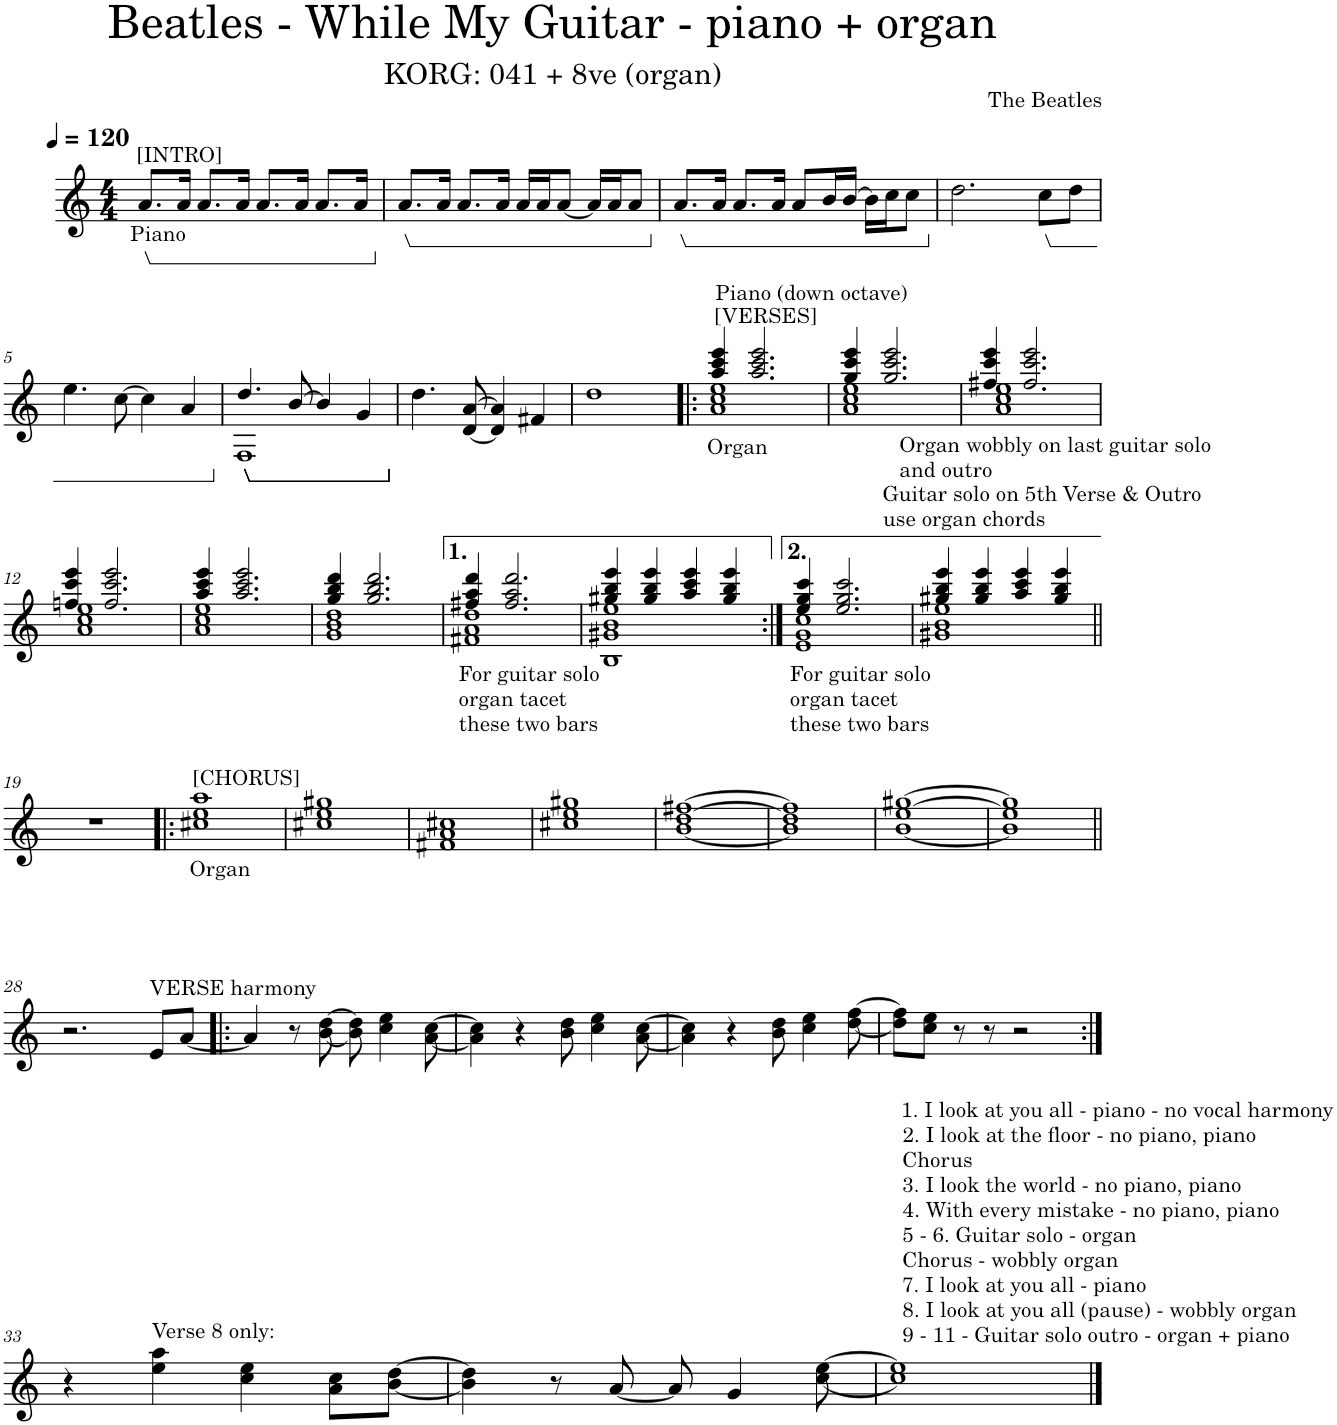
**kern
*part1
*staff1
*I"Piano
*I'Pno.
*clefG2
*k[]
*M4/4
*MM120
=1
!LO:TX:a:t=[INTRO]
!LO:TX:b:t=Piano
8.a/L
16a/Jk
8.a/L
16a/Jk
8.a/L
16a/Jk
8.a/L
16a/Jk
=2
8.a/L
16a/Jk
8.a/L
16a/Jk
16a/LL
16a/J
[8a/J
16a/LL]
16a/J
8a/J
=3
8.a/L
16a/Jk
8.a/L
16a/Jk
8a/L
16b/L
[16b/JJ
16b\LL]
16cc\J
8cc\J
=4
2.dd\
8cc\L
8dd\J
!!LO:LB:g=z
=5
4.ee\
[8cc\
4cc\]
4a/
=6
*^
4.dd/	1F
[8b/	.
4b/]	.
4g/	.
*v	*v
=7
4.dd\
[8d/ [8a/
4d/] 4a/]
4f#X/
=8
1dd
=9!|:
*^
!LO:TX:a:t=Piano (down octave)	!
!LO:TX:a:t=[VERSES]	!
!LO:TX:b:t=Organ	!
!LO:TX:b:t=Guitar solo on 5th Verse & Outro	!
!LO:TX:b:t=use organ chords	!
!LO:TX:b:t=Organ wobbly on last guitar solo	!
!LO:TX:b:t=and outro	!
4aa/ 4ccc/ 4eee/	1a 1cc 1ee
2.aa/ 2.ccc/ 2.eee/	.
=10	=10
4gg/ 4ccc/ 4eee/	1a 1cc 1ee
2.gg/ 2.ccc/ 2.eee/	.
=11	=11
4ff#X/ 4ccc/ 4eee/	1a 1cc 1ee
2.ff#/ 2.ccc/ 2.eee/	.
!!LO:LB:g=z	!!
=12	=12
4ffn/ 4ccc/ 4eee/	1a 1cc 1ee
2.ff/ 2.ccc/ 2.eee/	.
=13	=13
4aa/ 4ccc/ 4eee/	1a 1cc 1ee
2.aa/ 2.ccc/ 2.eee/	.
=14	=14
4gg/ 4bb/ 4ddd/	1g 1b 1dd
2.gg/ 2.bb/ 2.ddd/	.
=15	=15
!LO:TX:b:t=For guitar solo	!
!LO:TX:b:t=organ tacet	!
!LO:TX:b:t=these two bars	!
4ff#X/ 4aa/ 4ddd/	1f#X 1a 1dd
2.ff#/ 2.aa/ 2.ddd/	.
=16	=16
4gg#X/ 4bb/ 4eee/	1B 1g#X 1b 1ee
4gg#/ 4bb/ 4eee/	.
4aa/ 4ccc/ 4eee/	.
4gg#/ 4bb/ 4eee/	.
=17:|!	=17:|!
!LO:TX:b:t=For guitar solo	!
!LO:TX:b:t=organ tacet	!
!LO:TX:b:t=these two bars	!
4ee/ 4gg/ 4ccc/	1e 1g 1cc
2.ee/ 2.gg/ 2.ccc/	.
=18	=18
4gg#X/ 4bb/ 4eee/	1g#X 1b 1ee
4gg#/ 4bb/ 4eee/	.
4aa/ 4ccc/ 4eee/	.
4gg#/ 4bb/ 4eee/	.
*v	*v
!!LO:LB:g=z
=19||
1r
=20!|:
!LO:TX:a:t=[CHORUS]
!LO:TX:b:t=Organ
1cc#X 1ee 1aa
=21
1cc#X 1ee 1gg#X
=22
1f#X 1a 1cc#X
=23
1cc#X 1ee 1gg#X
=24
[1b [1dd [1ff#X
=25
1b] 1dd] 1ff#]
=26
[1b [1ee [1gg#X
=27
1b] 1ee] 1gg#]
!!LO:LB:g=z
=28||
2.r
!LO:TX:a:t=VERSE harmony
8e/L
[8a/J
=29!|:
4a/]
8r
[8b\ [8dd\
8b\] 8dd\]
4cc\ 4ee\
[8a\ [8cc\
=30
4a\] 4cc\]
4r
8b\ 8dd\
4cc\ 4ee\
[8a\ [8cc\
=31
4a\] 4cc\]
4r
8b\ 8dd\
4cc\ 4ee\
[8dd\ [8ff\
=32
!LO:TX:b:t=1. I look at you all - piano - no vocal harmony
!LO:TX:b:t=2. I look at the floor - no piano, piano
!LO:TX:b:t=Chorus
!LO:TX:b:t=3. I look the world - no piano, piano
!LO:TX:b:t=4. With every mistake - no piano, piano
!LO:TX:b:t=5 - 6. Guitar solo - organ
!LO:TX:b:t=Chorus - wobbly organ
!LO:TX:b:t=7. I look at you all - piano
!LO:TX:b:t=8. I look at you all (pause) - wobbly organ
!LO:TX:b:t=9 - 11 - Guitar solo outro - organ + piano
8dd\] 8ff\]L
8cc\ 8ee\J
8r
8r
2r
!!LO:LB:g=z
=33:|!
4r
!LO:TX:a:t=Verse 8 only&colon;
4ee\ 4aa\
4cc\ 4ee\
8a\ 8cc\L
[8b\ [8dd\J
=34
4b\] 4dd\]
8r
[8a/
8a/]
4g/
[8cc\ [8ee\
=35
1cc] 1ee]
==
*-
